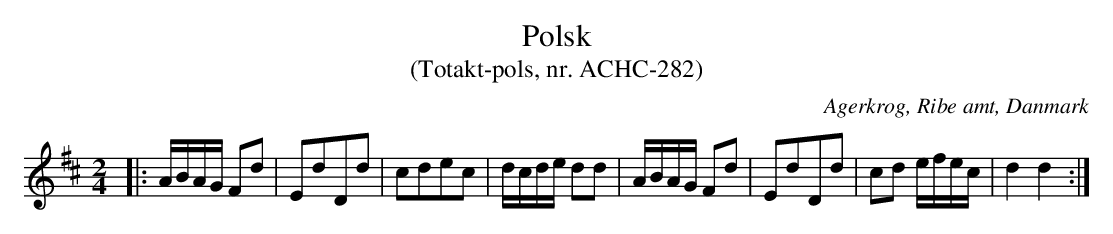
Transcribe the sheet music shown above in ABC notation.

X:1
T:Polsk
T:(Totakt-pols, nr. ACHC-282)
O:Agerkrog, Ribe amt, Danmark
M:2/4
L:1/8
K:D
|: A/B/A/G/ Fd | EdDd | cdec | d/c/d/e/ dd | A/B/A/G/ Fd | EdDd | cd e/f/e/c/ | d2 d2 :|
|: :|
